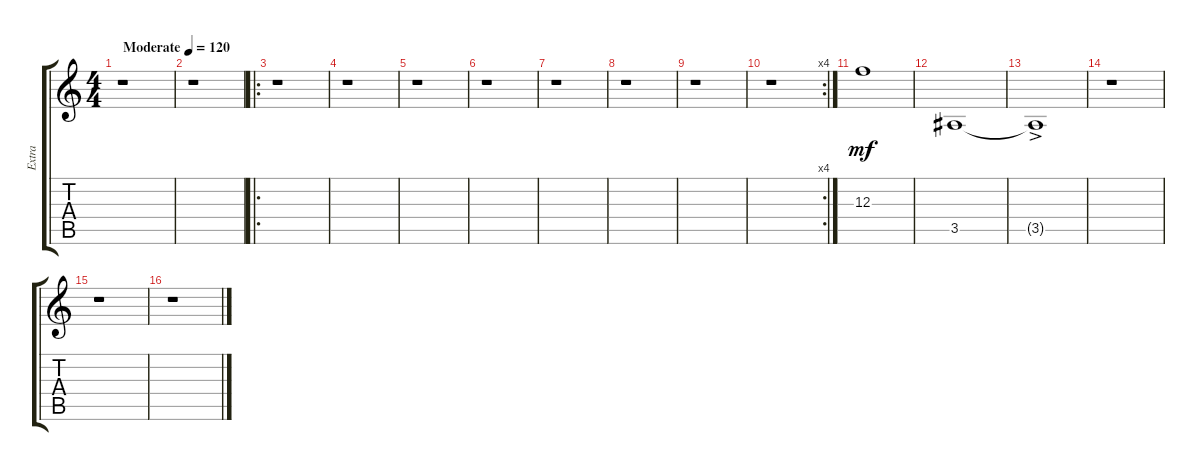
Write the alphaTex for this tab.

\track ("Extra" "Extra") {instrument distortionguitar}
\staff {score tabs}
\tuning (D4 A3 F3 C3 G2 C2) {hide}
\ts (4 4)
\tempo (120 "Moderate")
\clef g2
\ks c
r.1{dy mf instrument distortionguitar} |
r.1 |
\ro
r.1 |
r.1 |
r.1 |
r.1 |
r.1 |
r.1 |
r.1 |
\rc 4
r.1 |
12.3.1 |
3.5.1 |
3.5{ac t}.1 |
r.1 |
r.1 |
r.1
